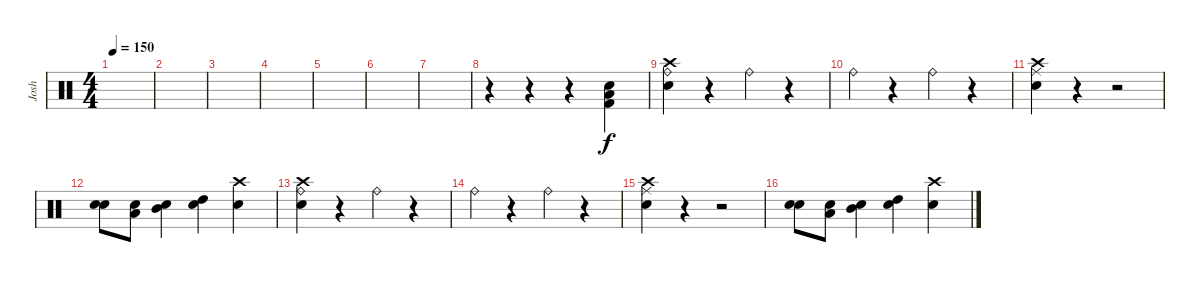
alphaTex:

\track ("Josh" "Josh") {instrument percussion}
\staff {score}
\articulation defaults
\ts (4 4)
\tempo 150
\clef neutral
\ks c
|
|
|
|
|
|
|
r.4 r.4 r.4 ("Low Floor Tom (hit)" "Kick (hit) 2" "Snare (hit) 2").4 |
("Ride (bell)" "Crash high (hit)" "Snare (hit) 2").4 r.4 "Ride (bell)".4 r.4 |
"Ride (bell)".4 r.4 "Ride (bell)".4 r.4 |
("Crash high (hit)" "Ride (middle)" "Snare (hit) 2").4 r.4 r.2 |
("Snare (hit) 2" "Snare (hit) 2").8 ("Snare (hit) 2" "Low Floor Tom (hit)").8 ("Snare (hit) 2" "Mid Tom (hit)").4 ("Snare (hit) 2" "High Tom (hit)").4 ("Crash high (hit)" "Snare (hit) 2").4 |
("Ride (bell)" "Crash high (hit)" "Snare (hit) 2").4 r.4 "Ride (bell)".4 r.4 |
"Ride (bell)".4 r.4 "Ride (bell)".4 r.4 |
("Crash high (hit)" "Ride (middle)" "Snare (hit) 2").4 r.4 r.2 |
("Snare (hit) 2" "Snare (hit) 2").8 ("Snare (hit) 2" "Low Floor Tom (hit)").8 ("Snare (hit) 2" "Mid Tom (hit)").4 ("Snare (hit) 2" "High Tom (hit)").4 ("Crash high (hit)" "Snare (hit) 2").4
